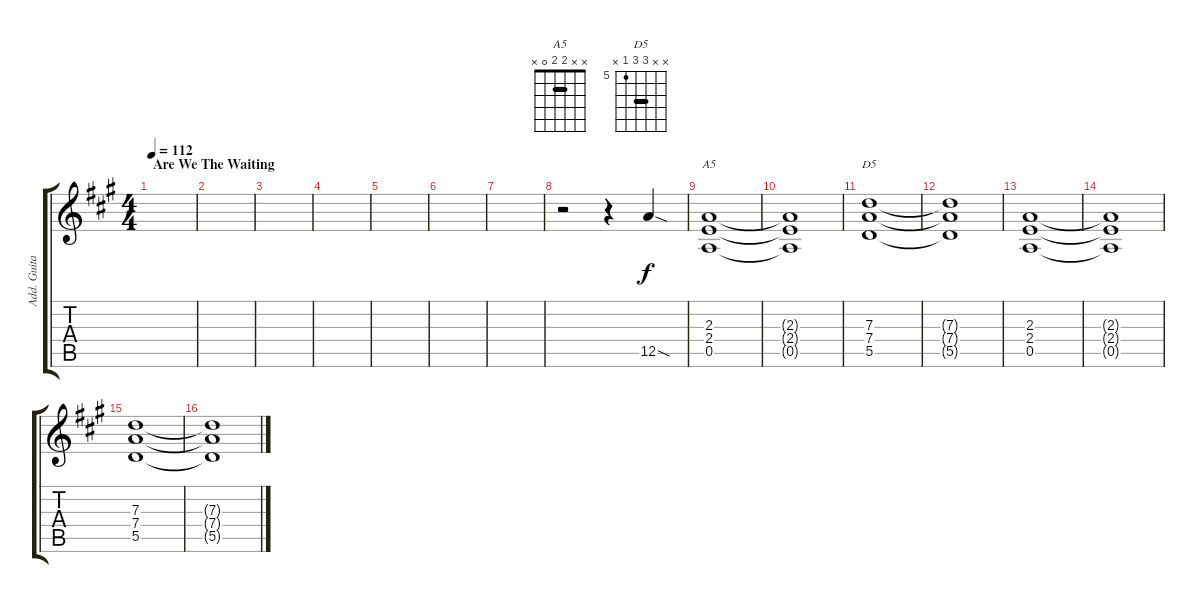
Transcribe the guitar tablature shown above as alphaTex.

\track ("Add. Guitar 2" "Add. Guita") {instrument distortionguitar}
\staff {score tabs}
\tuning (E4 B3 G3 D3 A2 E2) {hide}
\chord ("A5" x x 2 2 0 x) {barre 2}
\chord ("D5" x x 7 7 5 x) {firstfret 5 barre 7}
\ts (4 4)
\section ("" "Are We The Waiting")
\tempo 112
\clef g2
\ks a
|
|
|
|
|
|
|
r.2 r.4 12.5{sod}.4 |
(2.3 2.4 0.5).1{ch "A5"} |
(2.3{t} 2.4{t} 0.5{t}).1 |
(7.3 7.4 5.5).1{ch "D5"} |
(7.3{t} 7.4{t} 5.5{t}).1 |
(2.3 2.4 0.5).1 |
(2.3{t} 2.4{t} 0.5{t}).1 |
(7.3 7.4 5.5).1 |
(7.3{t} 7.4{t} 5.5{t}).1
